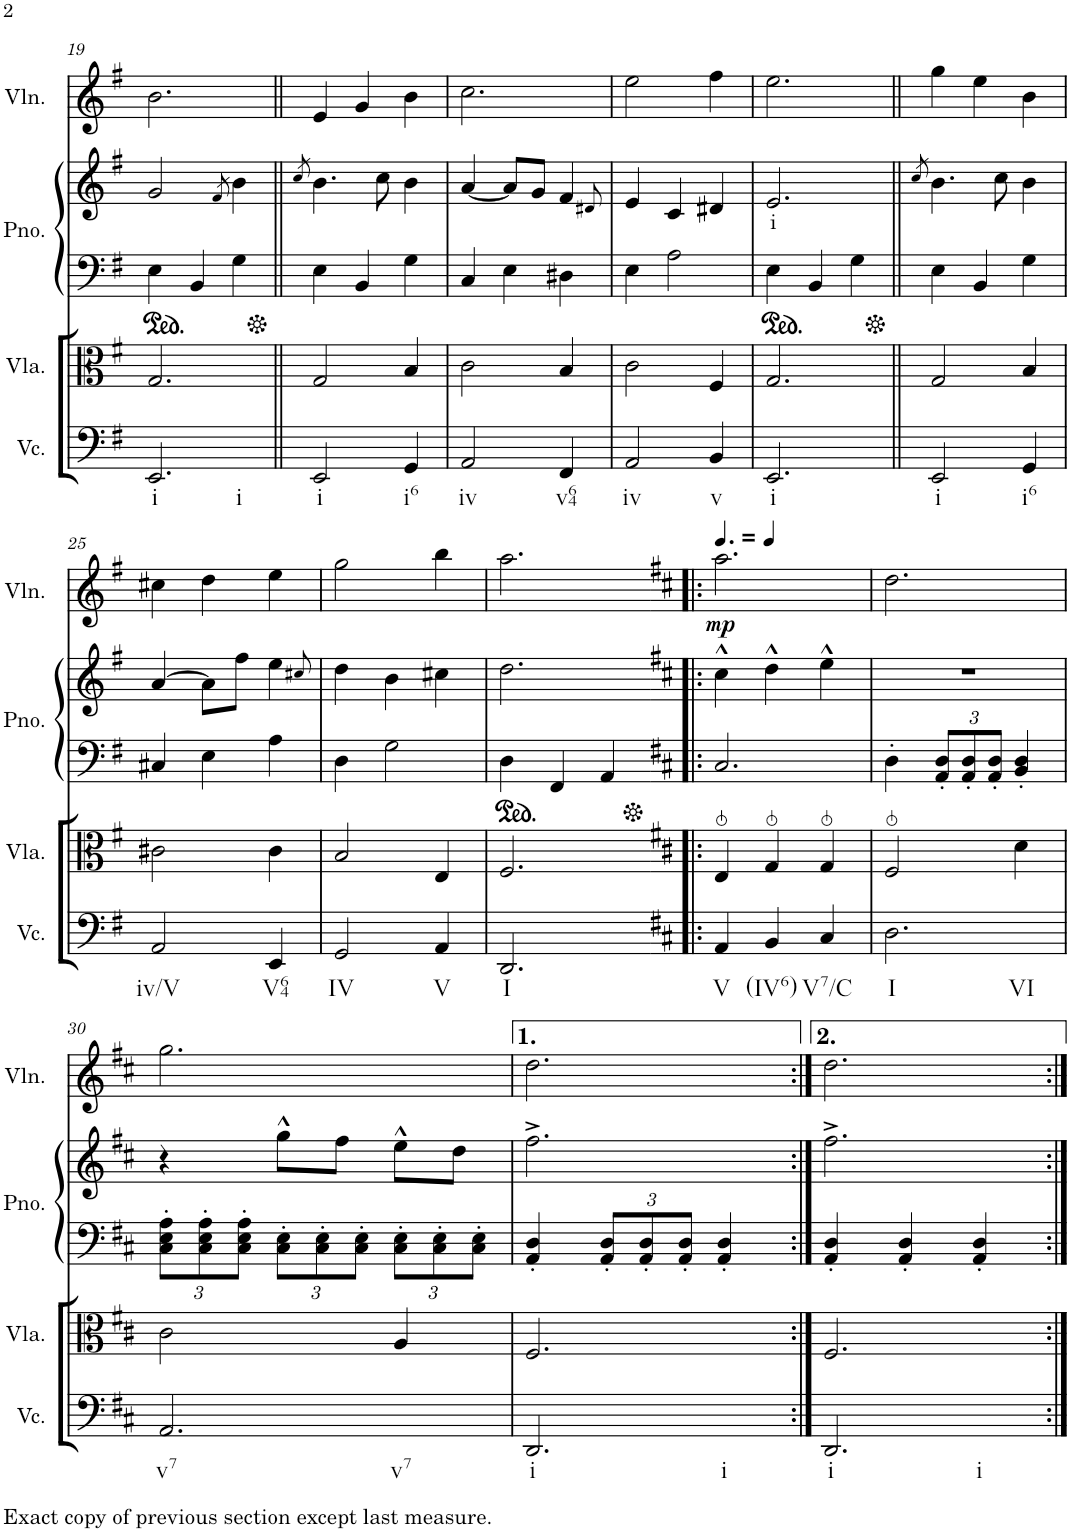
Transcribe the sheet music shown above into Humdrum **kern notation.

**kern	**kern	**kern	**kern	**harte	**kern	**dynam
*part4	*part3	*part2	*part2	*part2	*part1	*part1
*staff5	*staff4	*staff3	*staff2	*	*staff1	*staff1
*I"Violoncello	*I"Viola	*I"Grand Piano	*	*	*I"Violin	*
*I'Vc.	*I'Vla.	*I'Pno.	*	*	*I'Vln.	*
!!LO:PB:g=z
*clefF4	*clefC3	*clefF4	*clefG2	*	*clefG2	*
*k[f#]	*k[f#]	*k[f#]	*k[f#]	*	*k[f#]	*
*M3/4	*M3/4	*M3/4	*M3/4	*	*M3/4	*
=19	=19	=19	=19	=19	=19	=19
!LO:TX:b:t=i	!	!	!	!	!	!
!LO:TX:b:t=i	!	!	!	!	!	!
2.EE/	2.G/	4E\	2g/	.	2.b\	.
.	.	4BB/	.	.	.	.
.	.	.	8qf#/	.	.	.
.	.	4G\	4b\	.	.	.
=20||	=20||	=20||	=20||	=20||	=20||	=20||
.	.	.	8qcc/	.	.	.
!LO:TX:b:t=i	!	!	!	!	!	!
2EE/	2G/	4E\	4.b\	.	4e/	.
.	.	4BB/	.	.	4g/	.
.	.	.	8cc\	.	.	.
!LO:TX:b:t=i6	!	!	!	!	!	!
4GG/	4B/	4G\	4b\	.	4b\	.
=21	=21	=21	=21	=21	=21	=21
!LO:TX:b:t=iv	!	!	!	!	!	!
2AA/	2c\	4C/	[4a/	.	2.cc\	.
.	.	4E\	8a/L]	.	.	.
.	.	.	8g/J	.	.	.
!LO:TX:b:t=v64	!	!	!	!	!	!
4FF#/	4B/	4D#X\	4f#/	.	.	.
.	.	.	8qd#X/	.	.	.
=22	=22	=22	=22	=22	=22	=22
!LO:TX:b:t=iv	!	!	!	!	!	!
2AA/	2c\	4E\	4e/	.	2ee\	.
.	.	2A\	4c/	.	.	.
!LO:TX:b:t=v	!	!	!	!	!	!
4BB/	4F#/	.	4d#X/	.	4ff#\	.
=23	=23	=23	=23	=23	=23	=23
!LO:TX:b:t=i	!	!	!	!LO:H:kt=i	!	!
2.EE/	2.G/	4E\	2.e/	N	2.ee\	.
.	.	4BB/	.	.	.	.
.	.	4G\	.	.	.	.
=24||	=24||	=24||	=24||	=24||	=24||	=24||
.	.	.	8qcc/	.	.	.
!LO:TX:b:t=i	!	!	!	!	!	!
2EE/	2G/	4E\	4.b\	.	4gg\	.
.	.	4BB/	.	.	4ee\	.
.	.	.	8cc\	.	.	.
!LO:TX:b:t=i6	!	!	!	!	!	!
4GG/	4B/	4G\	4b\	.	4b\	.
!!LO:LB:g=z
=25	=25	=25	=25	=25	=25	=25
!LO:TX:b:t=iv/V	!	!	!	!	!	!
2AA/	2c#X\	4C#X/	[4a/	.	4cc#X\	.
.	.	4E\	8a\L]	.	4dd\	.
.	.	.	8ff#\J	.	.	.
!LO:TX:b:t=V64	!	!	!	!	!	!
4EE/	4c#\	4A\	4ee\	.	4ee\	.
.	.	.	8qcc#X/	.	.	.
=26	=26	=26	=26	=26	=26	=26
!LO:TX:b:t=IV	!	!	!	!	!	!
2GG/	2B/	4D\	4dd\	.	2gg\	.
.	.	2G\	4b\	.	.	.
!LO:TX:b:t=V	!	!	!	!	!	!
4AA/	4E/	.	4cc#X\	.	4bb\	.
=27	=27	=27	=27	=27	=27	=27
!LO:TX:b:t=I	!	!	!	!	!	!
2.DD/	2.F#/	4D\	2.dd\	.	2.aa\	.
.	.	4FF#/	.	.	.	.
.	.	4AA/	.	.	.	.
=28!|:	=28!|:	=28!|:	=28!|:	=28!|:	=28!|:	=28!|:
*k[f#c#]	*k[f#c#]	*k[f#c#]	*k[f#c#]	*	*k[f#c#]	*
!LO:TX:b:t=V	!	!	!	!	!	!
!	!	!	!	!	!	!LO:DY:b
4AA/	4E/	2.C#/	4cc#^^\	.	2.aa\	mp
!LO:TX:b:t=(IV6)	!	!	!	!	!	!
4BB/	4G/	.	4dd^^\	.	.	.
!LO:TX:b:t=V7/C	!	!	!	!	!	!
4C#/	4G/	.	4ee^^\	.	.	.
=29	=29	=29	=29	=29	=29	=29
!LO:TX:b:t=I	!	!	!	!	!	!
!LO:TX:b:t=VI	!	!	!	!	!	!
2.D\	2F#/	4D'\	2.r	.	2.dd\	.
*	*	*Xbrackettup	*	*	*	*
.	.	12AA/' 12D/'L	.	.	.	.
.	.	12AA/' 12D/'	.	.	.	.
.	.	12AA/' 12D/'J	.	.	.	.
.	4d\	4BB/' 4D/'	.	.	.	.
!!LO:LB:g=z
=30	=30	=30	=30	=30	=30	=30
!LO:TX:b:t=Exact copy of previous section except last measure.	!	!	!	!	!	!
!LO:TX:b:t=v7	!	!	!	!	!	!
!LO:TX:b:t=v7	!	!	!	!	!	!
2.AA/	2c#\	12C#\' 12E\' 12A\'L	4r	.	2.gg\	.
.	.	12C#\' 12E\' 12A\'	.	.	.	.
.	.	12C#\' 12E\' 12A\'J	.	.	.	.
.	.	12C#\' 12E\'L	8gg^^\L	.	.	.
.	.	12C#\' 12E\'	.	.	.	.
.	.	.	8ff#\J	.	.	.
.	.	12C#\' 12E\'J	.	.	.	.
.	4A/	12C#\' 12E\'L	8ee^^\L	.	.	.
.	.	12C#\' 12E\'	.	.	.	.
.	.	.	8dd\J	.	.	.
.	.	12C#\' 12E\'J	.	.	.	.
=31	=31	=31	=31	=31	=31	=31
!LO:TX:b:t=i	!	!	!	!	!	!
!LO:TX:b:t=i	!	!	!	!	!	!
2.DD/	2.F#/	4AA/' 4D/'	2.ff#^\	.	2.dd\	.
.	.	12AA/' 12D/'L	.	.	.	.
.	.	12AA/' 12D/'	.	.	.	.
.	.	12AA/' 12D/'J	.	.	.	.
.	.	4AA/' 4D/'	.	.	.	.
=32:|!	=32:|!	=32:|!	=32:|!	=32:|!	=32:|!	=32:|!
!LO:TX:b:t=i	!	!	!	!	!	!
!LO:TX:b:t=i	!	!	!	!	!	!
2.DD/	2.F#/	4AA/' 4D/'	2.ff#^\	.	2.dd\	.
.	.	4AA/' 4D/'	.	.	.	.
.	.	4AA/' 4D/'	.	.	.	.
=:|!	=:|!	=:|!	=:|!	=:|!	=:|!	=:|!
*-	*-	*-	*-	*-	*-	*-
